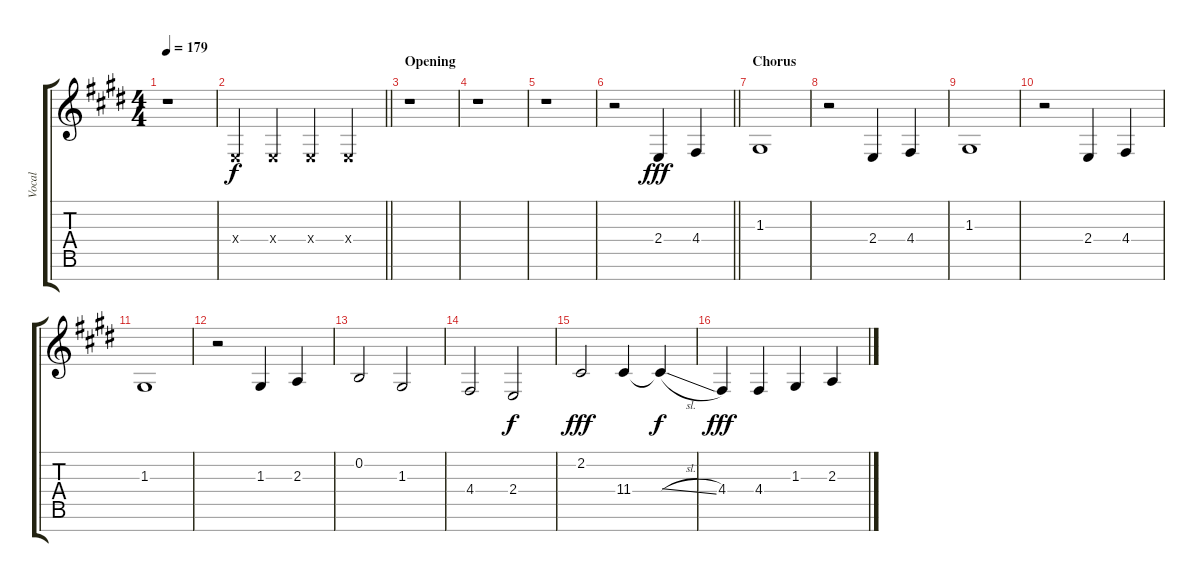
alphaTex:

\track ("Vocal" "Vocal") {instrument clarinet}
\staff {score tabs}
\tuning (E4 B3 G3 D3 A2 E2 B1) {hide}
\ts (4 4)
\tempo 179
\clef g2
\ks e
r.1{dy f instrument clarinet} |
\barLineRight lightlight
2.4{x}.4 2.4{x}.4 2.4{x}.4 2.4{x}.4 |
\section ("" "Opening")
r.1 |
r.1 |
r.1 |
\barLineRight lightlight
r.2 2.4.4{dy fff} 4.4.4 |
\section ("" "Chorus")
1.3.1 |
r.2 2.4.4 4.4.4 |
1.3.1 |
r.2 2.4.4 4.4.4 |
1.3.1 |
r.2 1.3.4 2.3.4 |
0.2.2 1.3.2 |
4.4.2 2.4.2{dy f} |
2.2.2{dy fff} 11.4.4 11.4{sl t}.4{dy f} |
4.4.4{dy fff} 4.4.4 1.3.4 2.3.4
